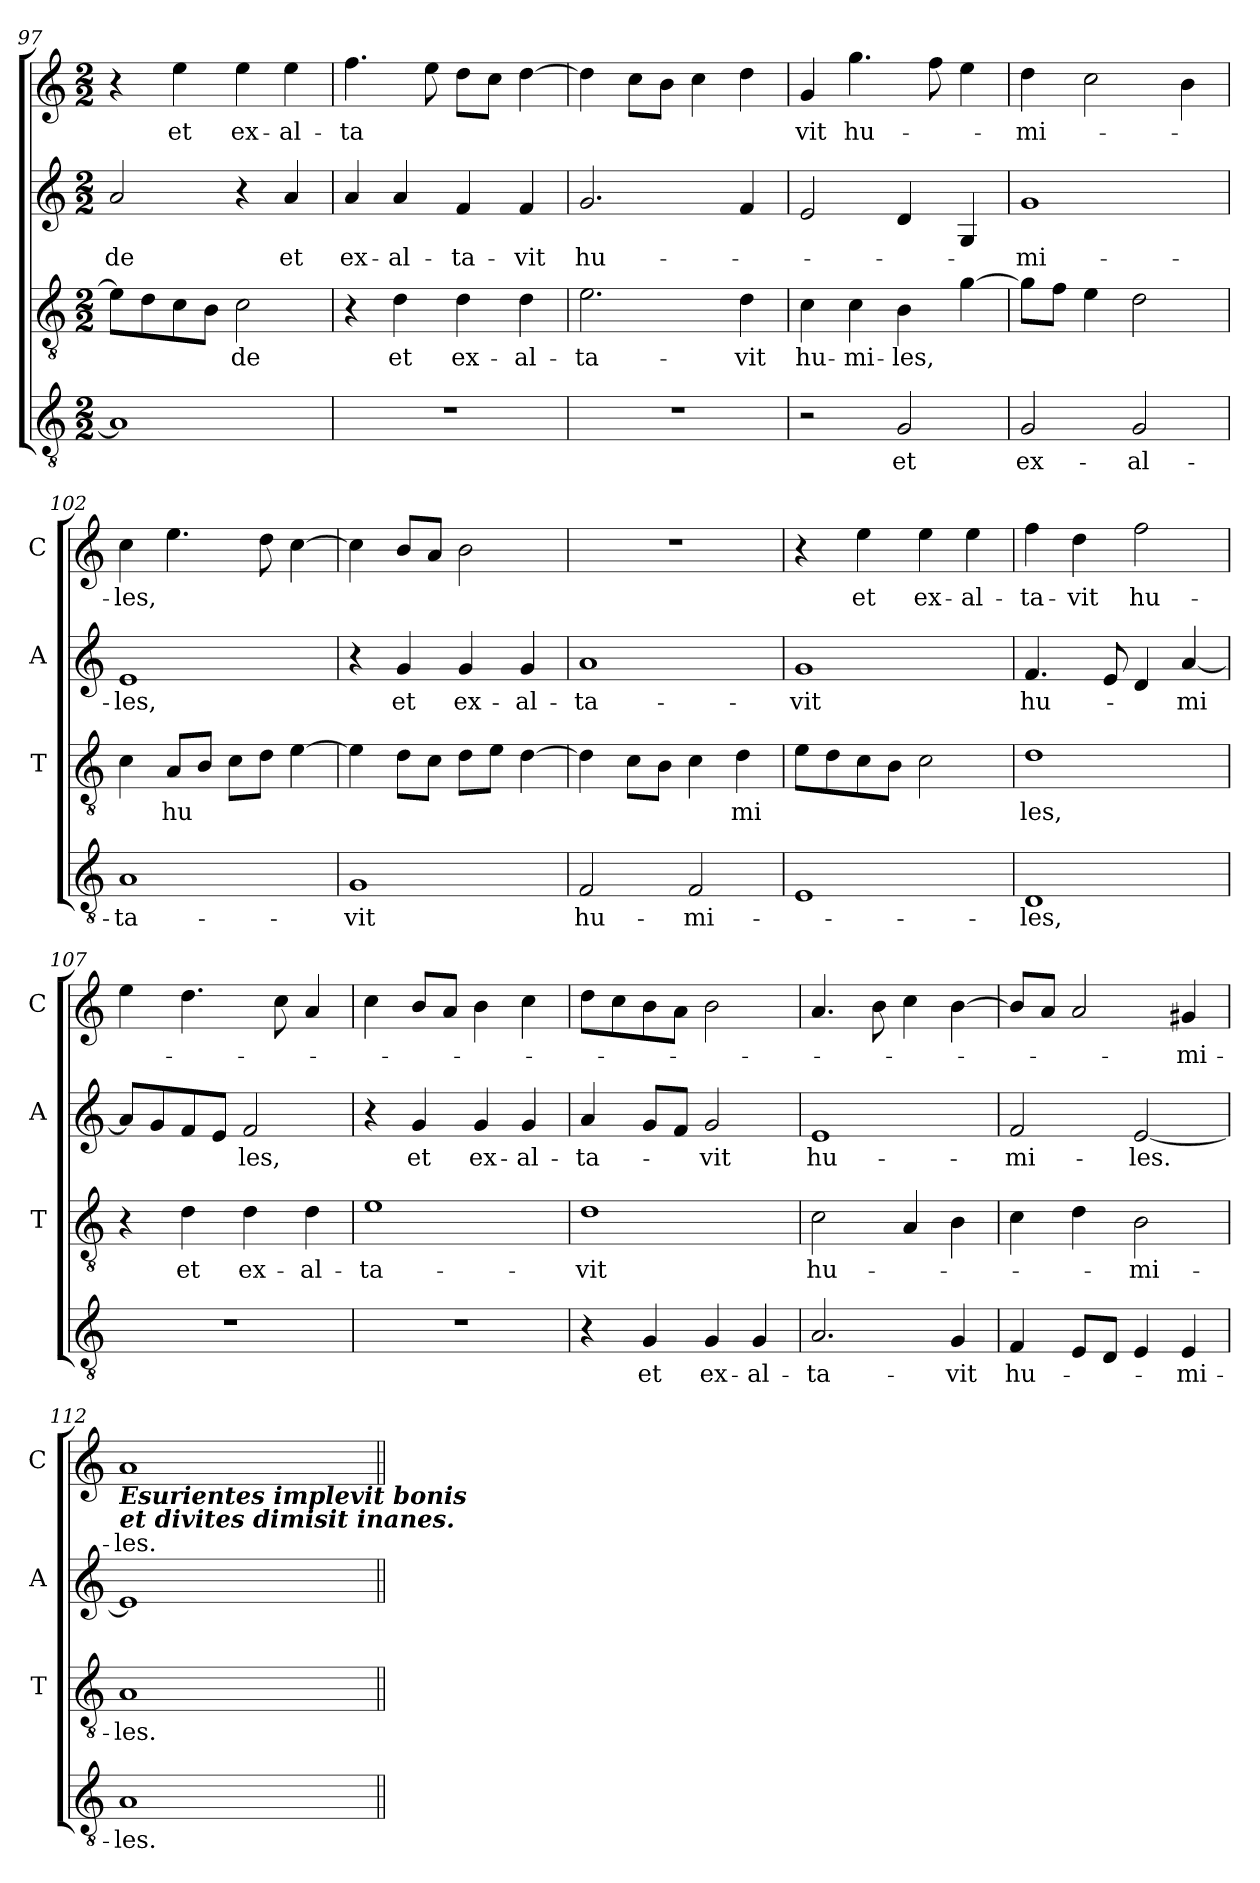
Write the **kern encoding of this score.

**kern	**text	**kern	**text	**kern	**text	**kern	**text
*part4	*part4	*part3	*part3	*part2	*part2	*part1	*part1
*staff4	*staff4	*staff3	*staff3	*staff2	*staff2	*staff1	*staff1
*	*	*I'T	*	*I'A	*	*I'C	*
*clefGv2	*	*clefGv2	*	*clefG2	*	*clefG2	*
*k[]	*	*k[]	*	*k[]	*	*k[]	*
*C:	*	*C:	*	*C:	*	*C:	*
*M2/2	*	*M2/2	*	*M2/2	*	*M2/2	*
=97	=97	=97	=97	=97	=97	=97	=97
!	!	!	!	!	!LO:LY:b	!	!
1A]	.	8e\L]	.	2a/	-de	4r	.
.	.	8d\	.	.	.	.	.
!	!	!	!	!	!	!	!LO:LY:b
.	.	8c\	.	.	.	4ee\	et
.	.	8B\J	.	.	.	.	.
!	!	!	!LO:LY:b	!	!	!	!LO:LY:b
.	.	2c\	de	4r	.	4ee\	ex-
!	!	!	!	!	!LO:LY:b	!	!LO:LY:b
.	.	.	.	4a/	et	4ee\	-al-
!!LO:LB:g=z
=98	=98	=98	=98	=98	=98	=98	=98
!	!	!	!	!	!LO:LY:b	!	!LO:LY:b
1r	.	4r	.	4a/	ex-	4.ff\	-­ta
!	!	!	!LO:LY:b	!	!LO:LY:b	!	!
.	.	4d\	et	4a/	-al-	.	.
.	.	.	.	.	.	8ee\	.
!	!	!	!LO:LY:b	!	!LO:LY:b	!	!
.	.	4d\	ex-	4f/	-ta-	8dd\L	.
.	.	.	.	.	.	8cc\J	.
!	!	!	!LO:LY:b	!	!LO:LY:b	!	!
.	.	4d\	-al-	4f/	-vit	[4dd\	.
=99	=99	=99	=99	=99	=99	=99	=99
!	!	!	!LO:LY:b	!	!LO:LY:b	!	!
1r	.	2.e\	-ta-	2.g/	hu-	4dd\]	.
.	.	.	.	.	.	8cc\L	.
.	.	.	.	.	.	8b\J	.
.	.	.	.	.	.	4cc\	.
!	!	!	!LO:LY:b	!	!	!	!
.	.	4d\	-vit	4f/	.	4dd\	.
=100	=100	=100	=100	=100	=100	=100	=100
!	!	!	!LO:LY:b	!	!	!	!LO:LY:b
2r	.	4c\	hu-	2e/	.	4g/	vit
!	!	!	!LO:LY:b	!	!	!	!LO:LY:b
.	.	4c\	-mi-	.	.	4.gg\	hu-
!	!LO:LY:b	!	!LO:LY:b	!	!	!	!
2G/	et	4B\	-les,	4d/	.	.	.
.	.	.	.	.	.	8ff\	.
.	.	[4g\	.	4G/	.	4ee\	.
=101	=101	=101	=101	=101	=101	=101	=101
!	!LO:LY:b	!	!	!	!LO:LY:b	!	!LO:LY:b
2G/	ex-	8g\L]	.	1g	-mi-	4dd\	-mi-
.	.	8f\J	.	.	.	.	.
.	.	4e\	.	.	.	2cc\	.
!	!LO:LY:b	!	!	!	!	!	!
2G/	-al-	2d\	.	.	.	.	.
.	.	.	.	.	.	4b\	.
=102	=102	=102	=102	=102	=102	=102	=102
!	!LO:LY:b	!	!	!	!LO:LY:b	!	!LO:LY:b
1A	-ta-	4c\	.	1e	-les,	4cc\	-les,
!	!	!	!LO:LY:b	!	!	!	!
.	.	8A/L	hu	.	.	4.ee\	.
.	.	8B/J	.	.	.	.	.
.	.	8c\L	.	.	.	.	.
.	.	8d\J	.	.	.	8dd\	.
.	.	[4e\	.	.	.	[4cc\	.
=103	=103	=103	=103	=103	=103	=103	=103
!	!LO:LY:b	!	!	!	!	!	!
1G	-vit	4e\]	.	4r	.	4cc\]	.
!	!	!	!	!	!LO:LY:b	!	!
.	.	8d\L	.	4g/	et	8b/L	.
.	.	8c\J	.	.	.	8a/J	.
!	!	!	!	!	!LO:LY:b	!	!
.	.	8d\L	.	4g/	ex-	2b\	.
.	.	8e\J	.	.	.	.	.
!	!	!	!	!	!LO:LY:b	!	!
.	.	[4d\	.	4g/	-al-	.	.
!!LO:LB:g=z
=104	=104	=104	=104	=104	=104	=104	=104
!	!LO:LY:b	!	!	!	!LO:LY:b	!	!
2F/	hu-	4d\]	.	1a	-­ta-	1r	.
.	.	8c\L	.	.	.	.	.
.	.	8B\J	.	.	.	.	.
!	!LO:LY:b	!	!	!	!	!	!
2F/	-mi-	4c\	.	.	.	.	.
!	!	!	!LO:LY:b	!	!	!	!
.	.	4d\	mi	.	.	.	.
=105	=105	=105	=105	=105	=105	=105	=105
!	!	!	!	!	!LO:LY:b	!	!
1E	.	8e\L	.	1g	-vit	4r	.
.	.	8d\	.	.	.	.	.
!	!	!	!	!	!	!	!LO:LY:b
.	.	8c\	.	.	.	4ee\	et
.	.	8B\J	.	.	.	.	.
!	!	!	!	!	!	!	!LO:LY:b
.	.	2c\	.	.	.	4ee\	ex-
!	!	!	!	!	!	!	!LO:LY:b
.	.	.	.	.	.	4ee\	-al-
=106	=106	=106	=106	=106	=106	=106	=106
!	!LO:LY:b	!	!LO:LY:b	!	!LO:LY:b	!	!LO:LY:b
1D	-les,	1d	les,	4.f/	hu-	4ff\	-ta-
!	!	!	!	!	!	!	!LO:LY:b
.	.	.	.	.	.	4dd\	-vit
.	.	.	.	8e/	.	.	.
!	!	!	!	!	!	!	!LO:LY:b
.	.	.	.	4d/	.	2ff\	hu-
!	!	!	!	!	!LO:LY:b	!	!
.	.	.	.	[4a/	-mi	.	.
=107	=107	=107	=107	=107	=107	=107	=107
1r	.	4r	.	8a/L]	.	4ee\	.
.	.	.	.	8g/	.	.	.
!	!	!	!LO:LY:b	!	!	!	!
.	.	4d\	et	8f/	.	4.dd\	.
.	.	.	.	8e/J	.	.	.
!	!	!	!LO:LY:b	!	!LO:LY:b	!	!
.	.	4d\	ex-	2f/	les,	.	.
.	.	.	.	.	.	8cc\	.
!	!	!	!LO:LY:b	!	!	!	!
.	.	4d\	-al-	.	.	4a/	.
=108	=108	=108	=108	=108	=108	=108	=108
!	!	!	!LO:LY:b	!	!	!	!
1r	.	1e	-ta-	4r	.	4cc\	.
!	!	!	!	!	!LO:LY:b	!	!
.	.	.	.	4g/	et	8b/L	.
.	.	.	.	.	.	8a/J	.
!	!	!	!	!	!LO:LY:b	!	!
.	.	.	.	4g/	ex-	4b\	.
!	!	!	!	!	!LO:LY:b	!	!
.	.	.	.	4g/	-al-	4cc\	.
=109	=109	=109	=109	=109	=109	=109	=109
!	!	!	!LO:LY:b	!	!LO:LY:b	!	!
4r	.	1d	-vit	4a/	-ta-	8dd\L	.
.	.	.	.	.	.	8cc\	.
!	!LO:LY:b	!	!	!	!	!	!
4G/	et	.	.	8g/L	.	8b\	.
.	.	.	.	8f/J	.	8a\J	.
!	!LO:LY:b	!	!	!	!LO:LY:b	!	!
4G/	ex-	.	.	2g/	-vit	2b\	.
!	!LO:LY:b	!	!	!	!	!	!
4G/	-al-	.	.	.	.	.	.
!!LO:PB:g=z
=110	=110	=110	=110	=110	=110	=110	=110
!	!LO:LY:b	!	!LO:LY:b	!	!LO:LY:b	!	!
2.A/	-­ta-	2c\	hu-	1e	hu-	4.a/	.
.	.	.	.	.	.	8b\	.
.	.	4A/	.	.	.	4cc\	.
!	!LO:LY:b	!	!	!	!	!	!
4G/	-vit	4B\	.	.	.	[4b\	.
=111	=111	=111	=111	=111	=111	=111	=111
!	!LO:LY:b	!	!	!	!LO:LY:b	!	!
4F/	hu-	4c\	.	2f/	-mi-	8b/L]	.
.	.	.	.	.	.	8a/J	.
8E/L	.	4d\	.	.	.	2a/	.
8D/J	.	.	.	.	.	.	.
!	!	!	!LO:LY:b	!	!LO:LY:b	!	!
4E/	.	2B\	-mi-	[2e/	-les.	.	.
!	!LO:LY:b	!	!	!	!	!	!LO:LY:b
4E/	-mi-	.	.	.	.	4g#/	-mi-
=112	=112	=112	=112	=112	=112	=112	=112
!	!	!	!	!	!	!LO:TX:b:Bi:t=Esurientes implevit bonis\net divites dimisit inanes.	!
!	!LO:LY:b	!	!LO:LY:b	!	!	!	!LO:LY:b
1A	-les.	1A	-les.	1e]	.	1a	-les.
=||	=||	=||	=||	=||	=||	=||	=||
*-	*-	*-	*-	*-	*-	*-	*-
